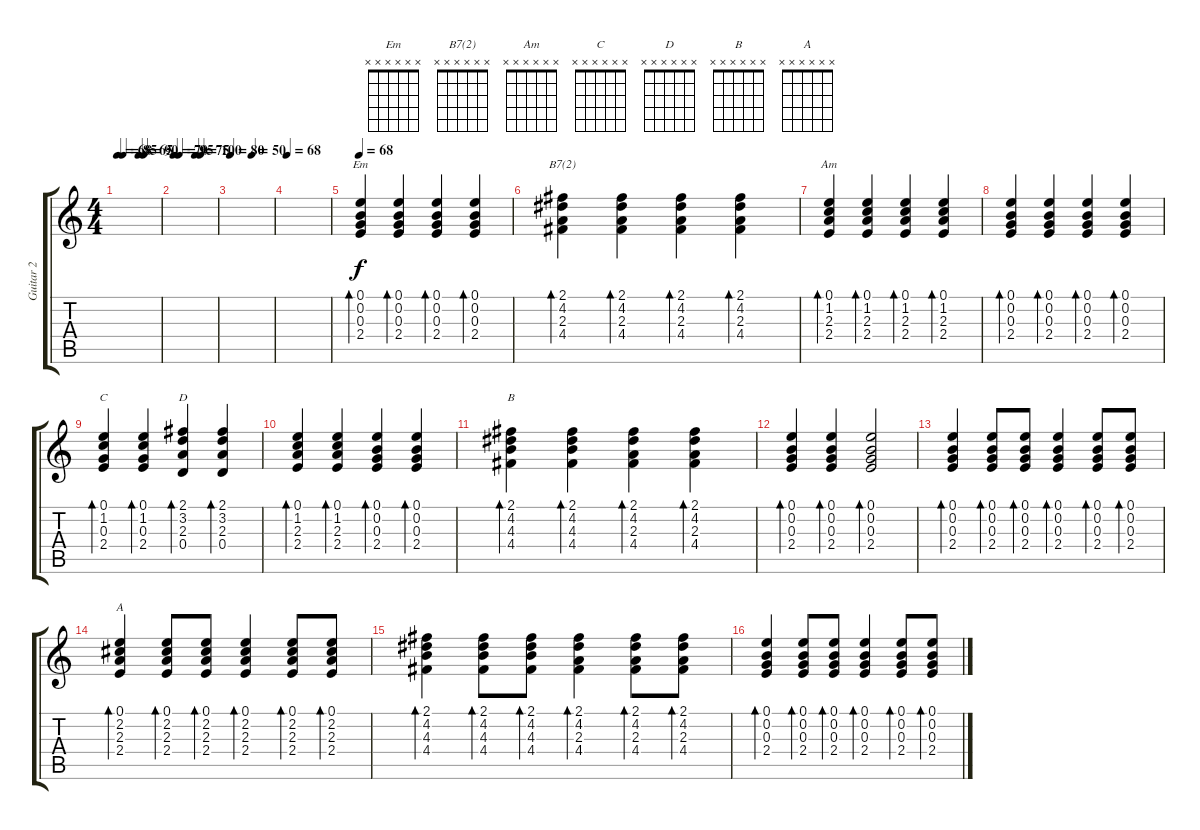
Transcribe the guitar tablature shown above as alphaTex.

\track ("Guitar 2" "Guitar 2") {instrument acousticguitarsteel}
\staff {score tabs}
\tuning (E4 B3 G3 D3 A2 E2) {hide}
\chord ("Em" x x x x x x) {firstfret 0}
\chord ("B7(2)" x x x x x x) {firstfret 0}
\chord ("Am" x x x x x x) {firstfret 0}
\chord ("C" x x x x x x) {firstfret 0}
\chord ("D" x x x x x x) {firstfret 0}
\chord ("B" x x x x x x) {firstfret 0}
\chord ("A" x x x x x x) {firstfret 0}
\ts (4 4)
\tempo 68
\tempo 60
\tempo (85 0.125)
\tempo (65 0.5)
\tempo (90 0.625)
\tempo 68
\clef g2
\ks c
|
\tempo 70
\tempo (95 0.125)
\tempo (75 0.5)
\tempo (100 0.625)
|
\tempo 80
\tempo (50 0.5)
|
\tempo 68
|
\tempo 68
(0.1 0.2 0.3 2.4).4{bd 30 ch "Em"} (0.1 0.2 0.3 2.4).4{bd 30} (0.1 0.2 0.3 2.4).4{bd 30} (0.1 0.2 0.3 2.4).4{bd 30} |
(2.1 4.2 2.3 4.4).4{bd 30 ch "B7(2)"} (2.1 4.2 2.3 4.4).4{bd 30} (2.1 4.2 2.3 4.4).4{bd 30} (2.1 4.2 2.3 4.4).4{bd 30} |
(0.1 1.2 2.3 2.4).4{bd 30 ch "Am"} (0.1 1.2 2.3 2.4).4{bd 30} (0.1 1.2 2.3 2.4).4{bd 30} (0.1 1.2 2.3 2.4).4{bd 30} |
(0.1 0.2 0.3 2.4).4{bd 30} (0.1 0.2 0.3 2.4).4{bd 30} (0.1 0.2 0.3 2.4).4{bd 30} (0.1 0.2 0.3 2.4).4{bd 30} |
(0.1 1.2 0.3 2.4).4{bd 30 ch "C"} (0.1 1.2 0.3 2.4).4{bd 30} (2.1 3.2 2.3 0.4).4{bd 30 ch "D"} (2.1 3.2 2.3 0.4).4{bd 30} |
(0.1 1.2 2.3 2.4).4{bd 30} (0.1 1.2 2.3 2.4).4{bd 30} (0.1 0.2 0.3 2.4).4{bd 30} (0.1 0.2 0.3 2.4).4{bd 30} |
(2.1 4.2 4.3 4.4).4{bd 30 ch "B"} (2.1 4.2 4.3 4.4).4{bd 30} (2.1 4.2 2.3 4.4).4{bd 30} (2.1 4.2 2.3 4.4).4{bd 30} |
(0.1 0.2 0.3 2.4).4{bd 30} (0.1 0.2 0.3 2.4).4{bd 30} (0.1 0.2 0.3 2.4).2{bd 30} |
(0.1 0.2 0.3 2.4).4{bd 30} (0.1 0.2 0.3 2.4).8{bd 30} (0.1 0.2 0.3 2.4).8{bd 30} (0.1 0.2 0.3 2.4).4{bd 30} (0.1 0.2 0.3 2.4).8{bd 30} (0.1 0.2 0.3 2.4).8{bd 30} |
(0.1 2.2 2.3 2.4).4{bd 30 ch "A"} (0.1 2.2 2.3 2.4).8{bd 30} (0.1 2.2 2.3 2.4).8{bd 30} (0.1 2.2 2.3 2.4).4{bd 30} (0.1 2.2 2.3 2.4).8{bd 30} (0.1 2.2 2.3 2.4).8{bd 30} |
(2.1 4.2 4.3 4.4).4{bd 30} (2.1 4.2 4.3 4.4).8{bd 30} (2.1 4.2 4.3 4.4).8{bd 30} (2.1 4.2 2.3 4.4).4{bd 30} (2.1 4.2 2.3 4.4).8{bd 30} (2.1 4.2 2.3 4.4).8{bd 30} |
(0.1 0.2 0.3 2.4).4{bd 30} (0.1 0.2 0.3 2.4).8{bd 30} (0.1 0.2 0.3 2.4).8{bd 30} (0.1 0.2 0.3 2.4).4{bd 30} (0.1 0.2 0.3 2.4).8{bd 30} (0.1 0.2 0.3 2.4).8{bd 30}
